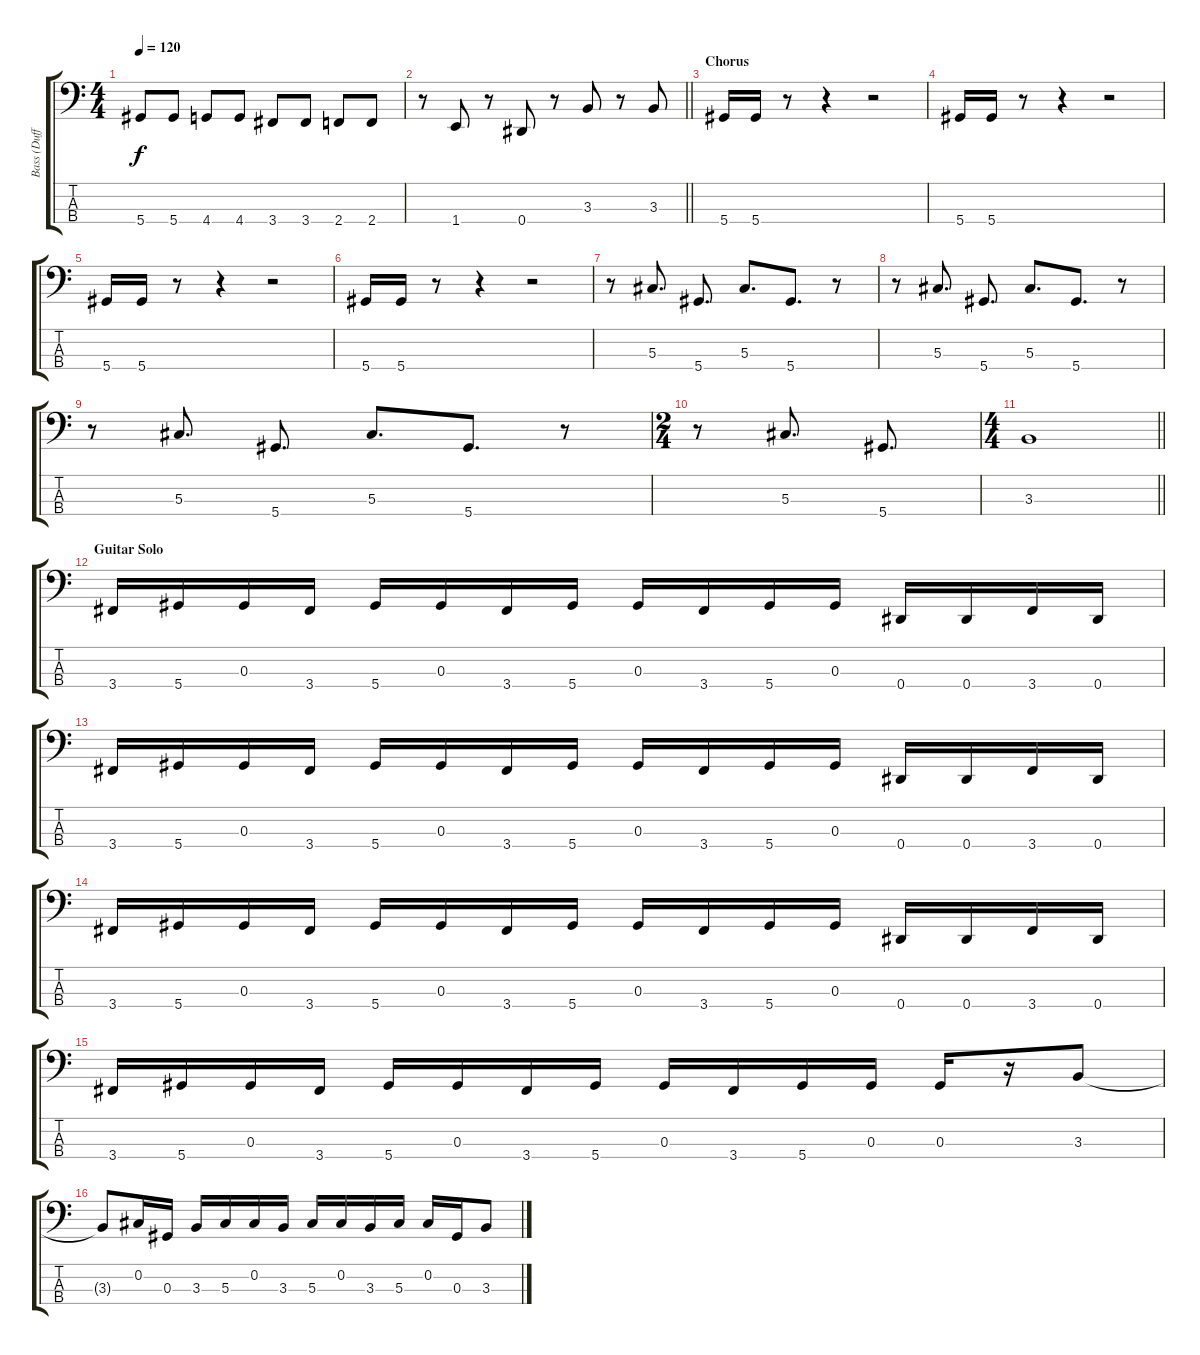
\track ("Bass (Duff)" "Bass (Duff") {instrument electricbasspick}
\staff {score tabs}
\tuning (Gb2 Db2 Ab1 Eb1) {hide}
\ts (4 4)
\tempo 120
\clef f4
\ks c
5.4.8{dy f} 5.4.8 4.4.8 4.4.8 3.4.8 3.4.8 2.4.8 2.4.8 |
\barLineRight lightlight
r.8 1.4.8 r.8 0.4.8 r.8 3.3.8 r.8 3.3.8 |
\section ("" "Chorus")
5.4.16 5.4.16 r.8 r.4 r.2 |
5.4.16 5.4.16 r.8 r.4 r.2 |
5.4.16 5.4.16 r.8 r.4 r.2 |
5.4.16 5.4.16 r.8 r.4 r.2 |
r.8 5.3.8{d} 5.4.8{d} 5.3.8{d} 5.4.8{d} r.8 |
r.8 5.3.8{d} 5.4.8{d} 5.3.8{d} 5.4.8{d} r.8 |
r.8 5.3.8{d} 5.4.8{d} 5.3.8{d} 5.4.8{d} r.8 |
\ts (2 4)
r.8 5.3.8{d} 5.4.8{d} |
\ts (4 4)
\barLineRight lightlight
3.3.1 |
\section ("" "Guitar Solo")
3.4.16 5.4.16 0.3.16 3.4.16 5.4.16 0.3.16 3.4.16 5.4.16 0.3.16 3.4.16 5.4.16 0.3.16 0.4.16 0.4.16 3.4.16 0.4.16 |
3.4.16 5.4.16 0.3.16 3.4.16 5.4.16 0.3.16 3.4.16 5.4.16 0.3.16 3.4.16 5.4.16 0.3.16 0.4.16 0.4.16 3.4.16 0.4.16 |
3.4.16 5.4.16 0.3.16 3.4.16 5.4.16 0.3.16 3.4.16 5.4.16 0.3.16 3.4.16 5.4.16 0.3.16 0.4.16 0.4.16 3.4.16 0.4.16 |
3.4.16 5.4.16 0.3.16 3.4.16 5.4.16 0.3.16 3.4.16 5.4.16 0.3.16 3.4.16 5.4.16 0.3.16 0.3.16 r.16 3.3.8 |
3.3{t}.8 0.2.16 0.3.16 3.3.16 5.3.16 0.2.16 3.3.16 5.3.16 0.2.16 3.3.16 5.3.16 0.2.16 0.3.16 3.3.8
